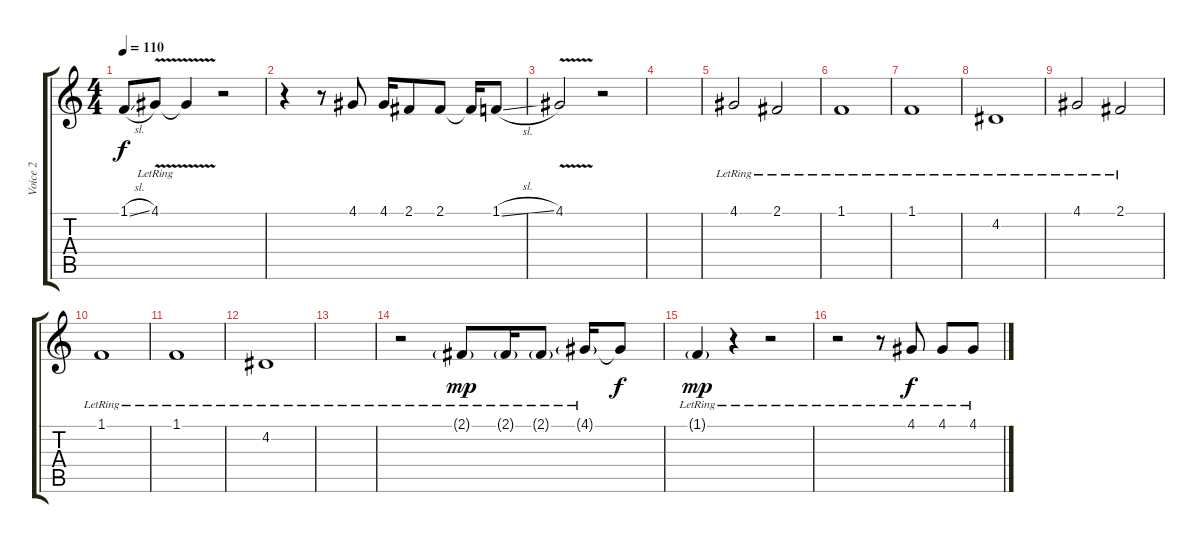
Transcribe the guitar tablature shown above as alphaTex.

\track ("Voice 2" "Voice 2") {instrument harpsichord}
\staff {score tabs}
\tuning (E4 B3 G3 D3 A2 E2) {hide}
\ts (4 4)
\tempo 110
\clef g2
\ks c
1.1{sl}.8{dy f} 4.1{v lr}.8 4.1{t}.4 r.2 |
r.4 r.8 4.1.8 4.1.16 2.1.8 2.1.8 2.1{t}.16 1.1{sl}.8 |
4.1{v}.2 r.2 |
|
4.1{lr}.2 2.1{lr}.2 |
1.1{lr}.1 |
1.1{lr}.1 |
4.2{lr}.1 |
4.1{lr}.2 2.1{lr}.2 |
1.1{lr}.1 |
1.1{lr}.1 |
4.2{lr}.1 |
|
r.2 2.1{g lr}.8{dy mp} 2.1{g lr}.16 2.1{g lr}.8 4.1{g lr}.16 4.1{t}.8{dy f} |
1.1{g lr}.4{dy mp} r.4 r.2 |
r.2 r.8 4.1{lr}.8{dy f} 4.1{lr}.8 4.1{lr}.8
